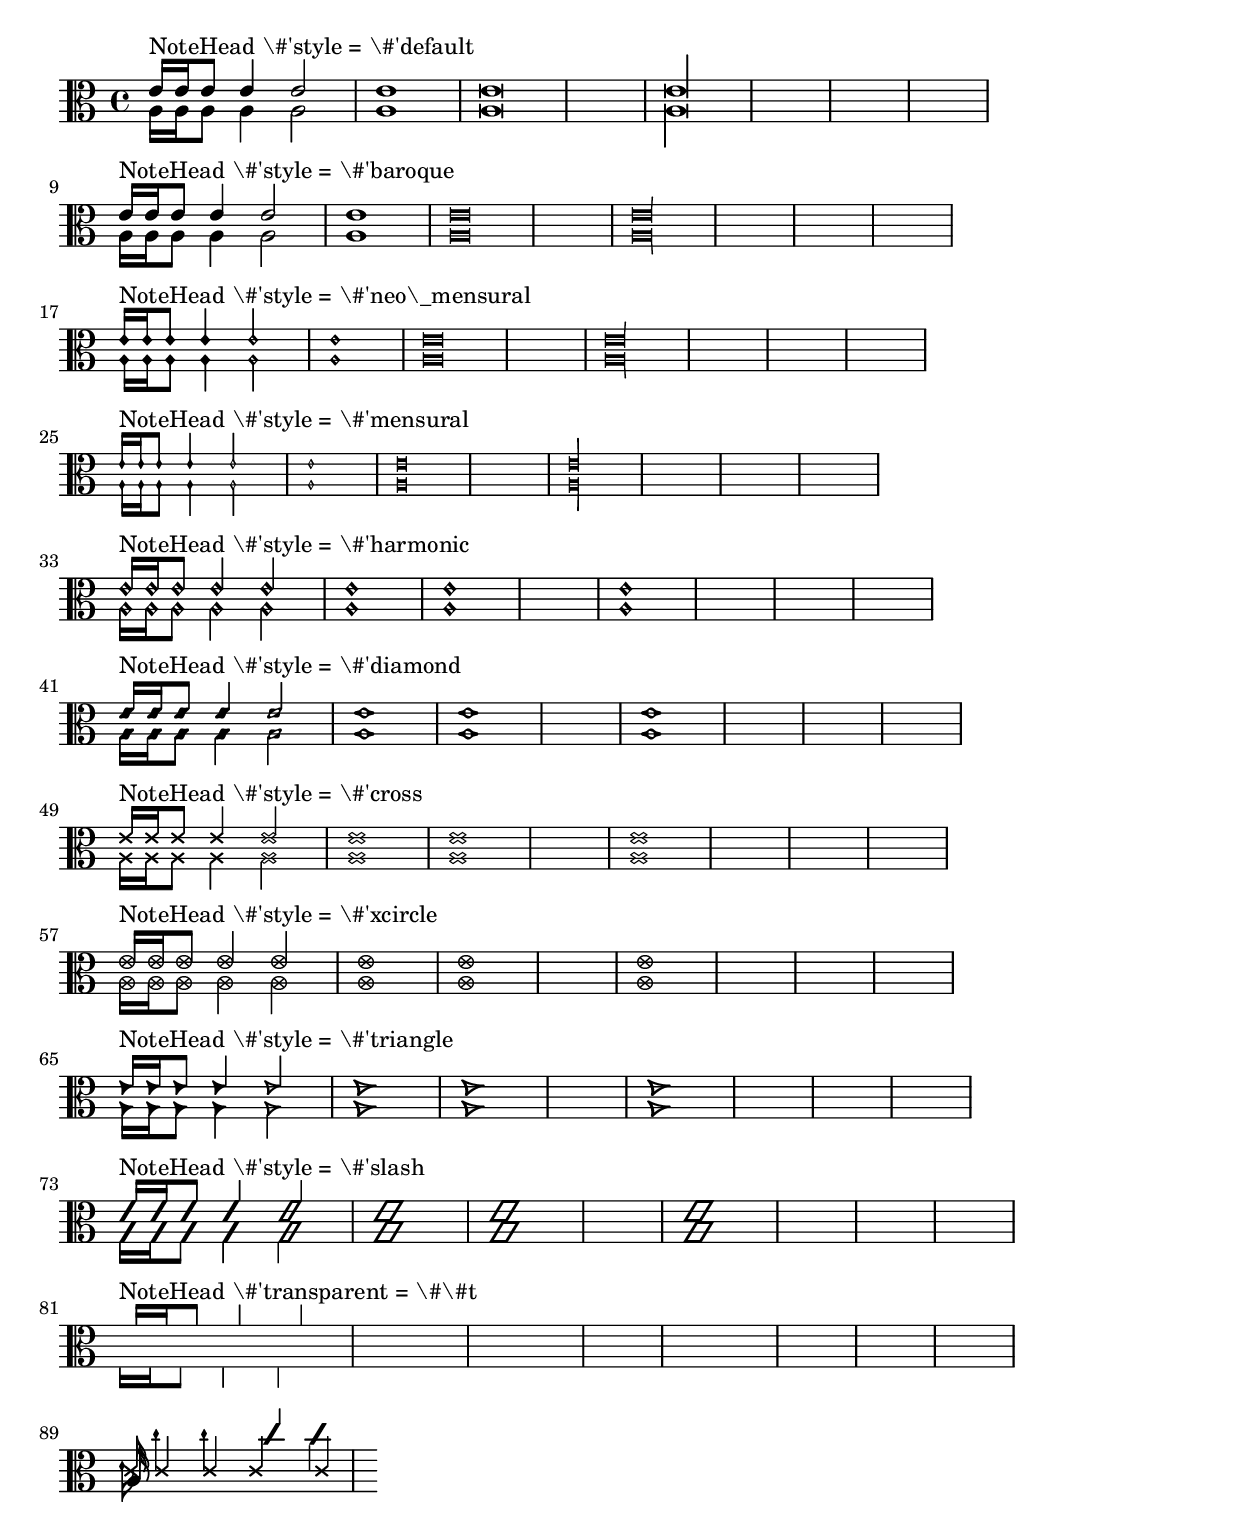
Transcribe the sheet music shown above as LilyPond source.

\version "1.8.0"
\header{
texidoc="
Note head shapes are settable.  The stem endings should be adjusted
per note head.  If you want different note head styles on one stem,
you must create a special context called Thread.

Harmonic notes have a different shape and different
dimensions. Nevertheless, noteheads in both styles can be combined, on
either up or down stems.
"
}

\score {
  \notes \transpose c c {
    \clef C

    \property Staff.NoteHead \set #'style = #'default
    <
      \context Voice = up {
        \property Voice.Stem \set #'direction = #1 %up
        e'16^\markup { "NoteHead \#'style = \#'default" }
        e'16 e'8 e'4 e'2 e'1 e'\breve e'\longa
      }
      \context Voice = down {
        \property Voice.Stem \set #'direction = #-1 %down
        a16 a16 a8 a4 a2 a1 a\breve a\longa
      }
    >
    \break

    \property Staff.NoteHead \set #'style = #'baroque
    <
      \context Voice = up {
        \property Voice.Stem \set #'direction = #1 %up
        e'16^\markup { "NoteHead \#'style = \#'baroque" }
        e'16 e'8 e'4 e'2 e'1 e'\breve e'\longa
      }
      \context Voice = down {
        \property Voice.Stem \set #'direction = #-1 %down
        a16 a16 a8 a4 a2 a1 a\breve a\longa
      }
    >
    \break

    \property Staff.NoteHead \set #'style = #'neo_mensural
    <
      \context Voice = up {
        \property Voice.Stem \set #'direction = #1 %up
        e'16^\markup { "NoteHead \#'style = \#'neo\_mensural" }
        e'16 e'8 e'4 e'2 e'1 e'\breve e'\longa
      }
      \context Voice = down {
        \property Voice.Stem \set #'direction = #-1 %down
        a16 a16 a8 a4 a2 a1 a\breve a\longa
      }
    >
    \break

    \property Staff.NoteHead \set #'style = #'mensural
    <
      \context Voice = up {
        \property Voice.Stem \set #'direction = #1 %up
        e'16^\markup { "NoteHead \#'style = \#'mensural" }
        e'16 e'8 e'4 e'2 e'1 e'\breve e'\longa
      }
      \context Voice = down {
        \property Voice.Stem \set #'direction = #-1 %down
        a16 a16 a8 a4 a2 a1 a\breve a\longa
      }
    >
    \break

    \property Staff.NoteHead \set #'style = #'harmonic
    <
      \context Voice = up {
        \property Voice.Stem \set #'direction = #1 %up
        e'16^\markup { "NoteHead \#'style = \#'harmonic" }
        e'16 e'8 e'4 e'2 e'1 e'\breve e'\longa
      }
      \context Voice = down {
        \property Voice.Stem \set #'direction = #-1 %down
        a16 a16 a8 a4 a2 a1 a\breve a\longa
      }
    >
    \break

    \property Staff.NoteHead \set #'style = #'diamond
    <
      \context Voice = up {
        \property Voice.Stem \set #'direction = #1 %up
        e'16^\markup { "NoteHead \#'style = \#'diamond" }
        e'16 e'8 e'4 e'2 e'1 e'\breve e'\longa
      }
      \context Voice = down {
        \property Voice.Stem \set #'direction = #-1 %down
        a16 a16 a8 a4 a2 a1 a\breve a\longa
      }
    >
    \break

    \property Staff.NoteHead \set #'style = #'cross
    <
      \context Voice = up {
        \property Voice.Stem \set #'direction = #1 %up
        e'16^\markup { "NoteHead \#'style = \#'cross" }
        e'16 e'8 e'4 e'2 e'1 e'\breve e'\longa
      }
      \context Voice = down {
        \property Voice.Stem \set #'direction = #-1 %down
        a16 a16 a8 a4 a2 a1 a\breve a\longa
      }
    >
    \break

    \property Staff.NoteHead \set #'style = #'xcircle
    <
      \context Voice = up {
        \property Voice.Stem \set #'direction = #1 %up
        e'16^\markup { "NoteHead \#'style = \#'xcircle" }
        e'16 e'8 e'4 e'2 e'1 e'\breve e'\longa
      }
      \context Voice = down {
        \property Voice.Stem \set #'direction = #-1 %down
        a16 a16 a8 a4 a2 a1 a\breve a\longa
      }
    >
    \break

    \property Staff.NoteHead \set #'style = #'triangle
    <
      \context Voice = up {
        \property Voice.Stem \set #'direction = #1 %up
        e'16^\markup { "NoteHead \#'style = \#'triangle" }
        e'16 e'8 e'4 e'2 e'1 e'\breve e'\longa
      }
      \context Voice = down {
        \property Voice.Stem \set #'direction = #-1 %down
        a16 a16 a8 a4 a2 a1 a\breve a\longa
      }
    >
    \break

    \property Staff.NoteHead \set #'style = #'slash
    <
      \context Voice = up {
        \property Voice.Stem \set #'direction = #1 %up
        e'16^\markup { "NoteHead \#'style = \#'slash" }
        e'16 e'8 e'4 e'2 e'1 e'\breve e'\longa
      }
      \context Voice = down {
        \property Voice.Stem \set #'direction = #-1 %down
        a16 a16 a8 a4 a2 a1 a\breve a\longa
      }
    >
    \break

    \property Staff.NoteHead \override #'transparent = ##t
    <
      \context Voice = up {
        \property Voice.Stem \set #'direction = #1 %up
        e'16^\markup { "NoteHead \#'transparent = \#\#t" }
        e'16 e'8 e'4 e'2 e'1 e'\breve e'\longa
      }
      \context Voice = down {
        \property Voice.Stem \set #'direction = #-1 %down
        a16 a16 a8 a4 a2 a1 a\breve a\longa
      }
    >
    \property Staff.NoteHead \revert #'transparent
    \break

    \context Voice = another <
      \context Thread = TA {
        \property Thread.NoteHead \set #'style = #'cross
        \property Voice.Stem \set #'direction = #1
        c'16
      }
      \context Thread = TB {
        \property Thread.NoteHead \set #'style = #'default a16
      }
      \context Thread = TC {
        \property Thread.NoteHead \set #'style = #'mensural d'16
      }
    >

    \context Voice <
      \context Thread = TA {
        \property Thread.NoteHead \set #'style = #'cross
        c'4 c'4 c'4 c'4
      }
      \context Thread = TB {
        \property Thread.NoteHead \set #'style = #'mensural
        c''4 \stemDown c''
        \property Thread.NoteHead \set #'style = #'slash
        \stemUp c''4 \stemDown c''
      }
    >
  }

  \paper {
    indent = 0.0
    raggedright = ##t
  }
}
